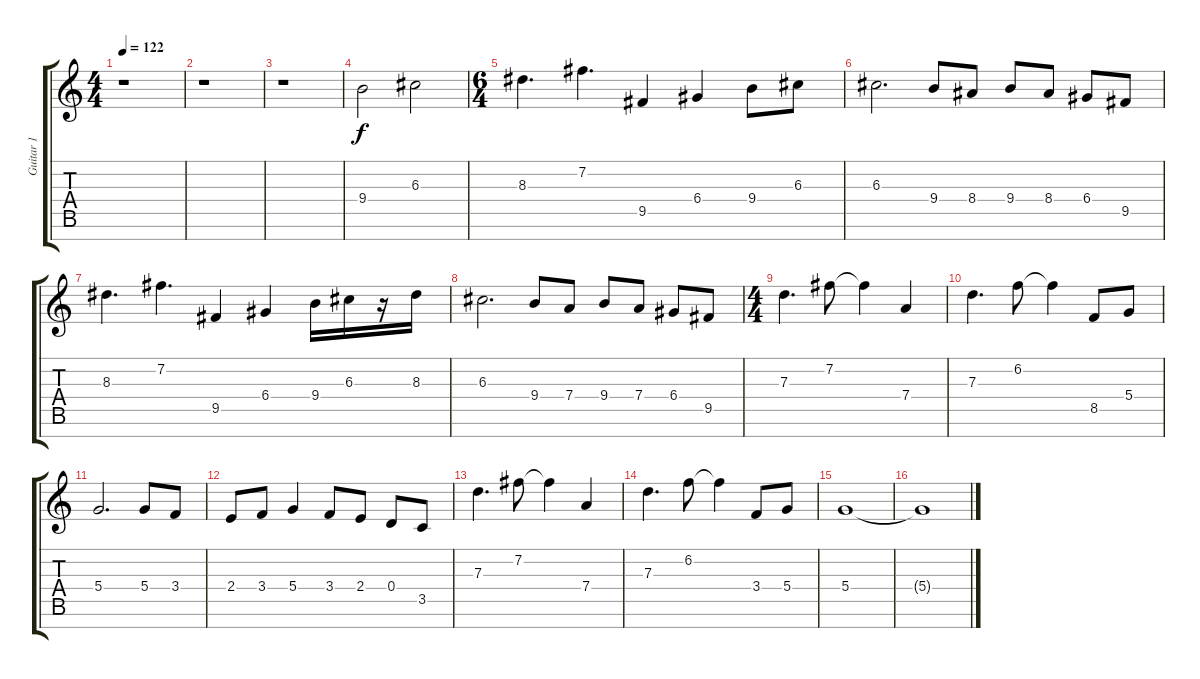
\track ("Guitar 1" "Guitar 1") {instrument electricguitarmuted}
\staff {score tabs}
\tuning (E4 B3 G3 D3 A2 E2 B1) {hide}
\ts (4 4)
\tempo 122
\clef g2
\ks c
r.1{dy f} |
r.1 |
r.1 |
9.4.2{instrument distortionguitar} 6.3.2 |
\ts (6 4)
8.3.4{d} 7.2.4{d} 9.5.4 6.4.4 9.4.8 6.3.8 |
6.3.2{d} 9.4.8 8.4.8 9.4.8 8.4.8 6.4.8 9.5.8 |
8.3.4{d} 7.2.4{d} 9.5.4 6.4.4 9.4.16 6.3.16 r.16 8.3.16 |
6.3.2{d} 9.4.8 7.4.8 9.4.8 7.4.8 6.4.8 9.5.8 |
\ts (4 4)
7.3.4{d} 7.2.8 7.2{t}.4 7.4.4 |
7.3.4{d} 6.2.8 6.2{t}.4 8.5.8 5.4.8 |
5.4.2{d} 5.4.8 3.4.8 |
2.4.8 3.4.8 5.4.4 3.4.8 2.4.8 0.4.8 3.5.8 |
7.3.4{d} 7.2.8 7.2{t}.4 7.4.4 |
7.3.4{d} 6.2.8 6.2{t}.4 3.4.8 5.4.8 |
5.4.1 |
5.4{t}.1
